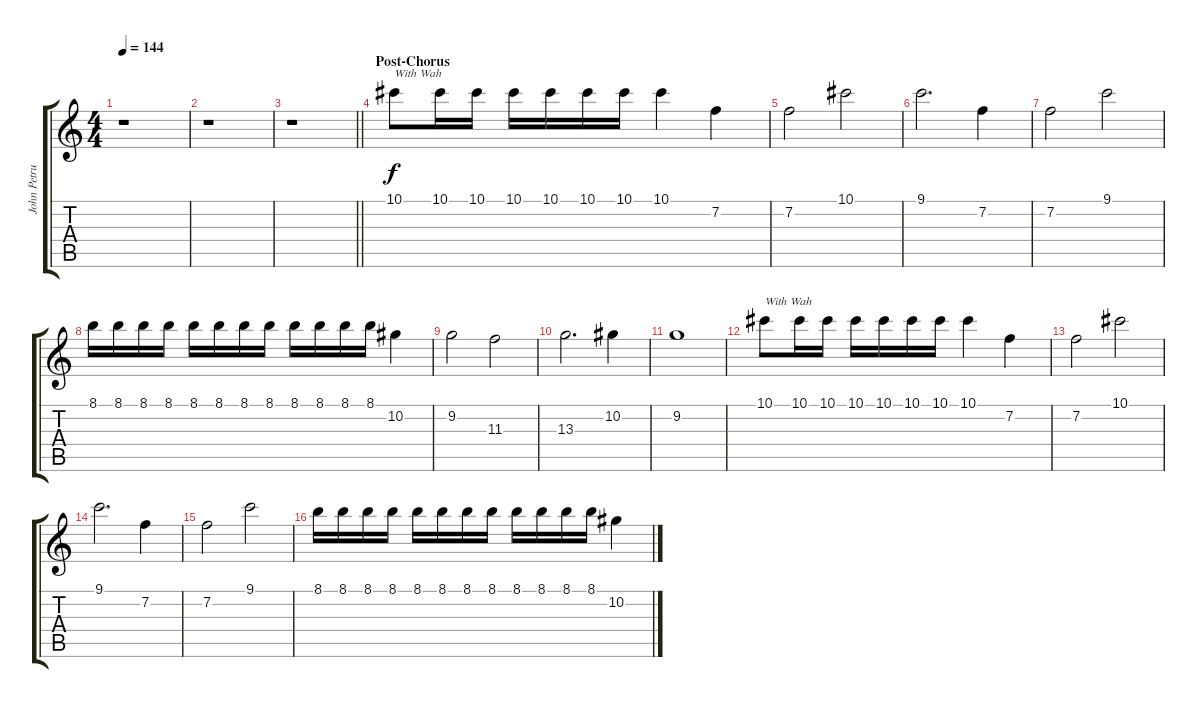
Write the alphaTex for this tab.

\track ("John Petrucci" "John Petru") {instrument distortionguitar}
\staff {score tabs}
\tuning (Eb4 Bb3 Gb3 Db3 Ab2 Eb2) {hide}
\ts (4 4)
\tempo 144
\clef g2
\ks c
r.1{dy f} |
r.1 |
\barLineRight lightlight
r.1 |
\section ("" "Post-Chorus")
10.1.8{txt "With Wah" volume 14} 10.1.16 10.1.16 10.1.16 10.1.16 10.1.16 10.1.16 10.1.4 7.2.4 |
7.2.2 10.1.2 |
9.1.2{d} 7.2.4 |
7.2.2 9.1.2 |
8.1.16 8.1.16 8.1.16 8.1.16 8.1.16 8.1.16 8.1.16 8.1.16 8.1.16 8.1.16 8.1.16 8.1.16 10.2.4 |
9.2.2 11.3.2 |
13.3.2{d} 10.2.4 |
9.2.1 |
10.1.8{txt "With Wah"} 10.1.16 10.1.16 10.1.16 10.1.16 10.1.16 10.1.16 10.1.4 7.2.4 |
7.2.2 10.1.2 |
9.1.2{d} 7.2.4 |
7.2.2 9.1.2 |
8.1.16 8.1.16 8.1.16 8.1.16 8.1.16 8.1.16 8.1.16 8.1.16 8.1.16 8.1.16 8.1.16 8.1.16 10.2.4
